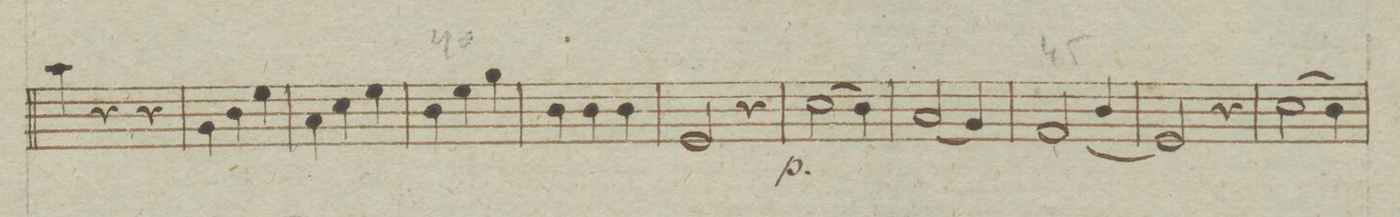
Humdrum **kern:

**kern	**dynam
*I"Viola.	*
*clefC3	*
*k[b-e-]	*
*M3/4	*
4b-\	.
4r	.
4r	.
=38	=38
4A\	.
4c\	.
4f\	.
=39	=39
4B-\	.
4d\	.
4f\	.
=40	=40
4c\	.
4f\	.
4a\	.
=41	=41
4c\	.
4c\	.
4c\	.
=42	=42
2F/	.
4r	.
=43	=43
(2d\	p.
4c\)	.
=44	=44
(2B-/	.
4A/)	.
=45	=45
(2G/	.
4c/	.
=46	=46
2F/)	.
4r	.
=47	=47
(2d\	.
4c\)	.
=48	=48
*-	*-
